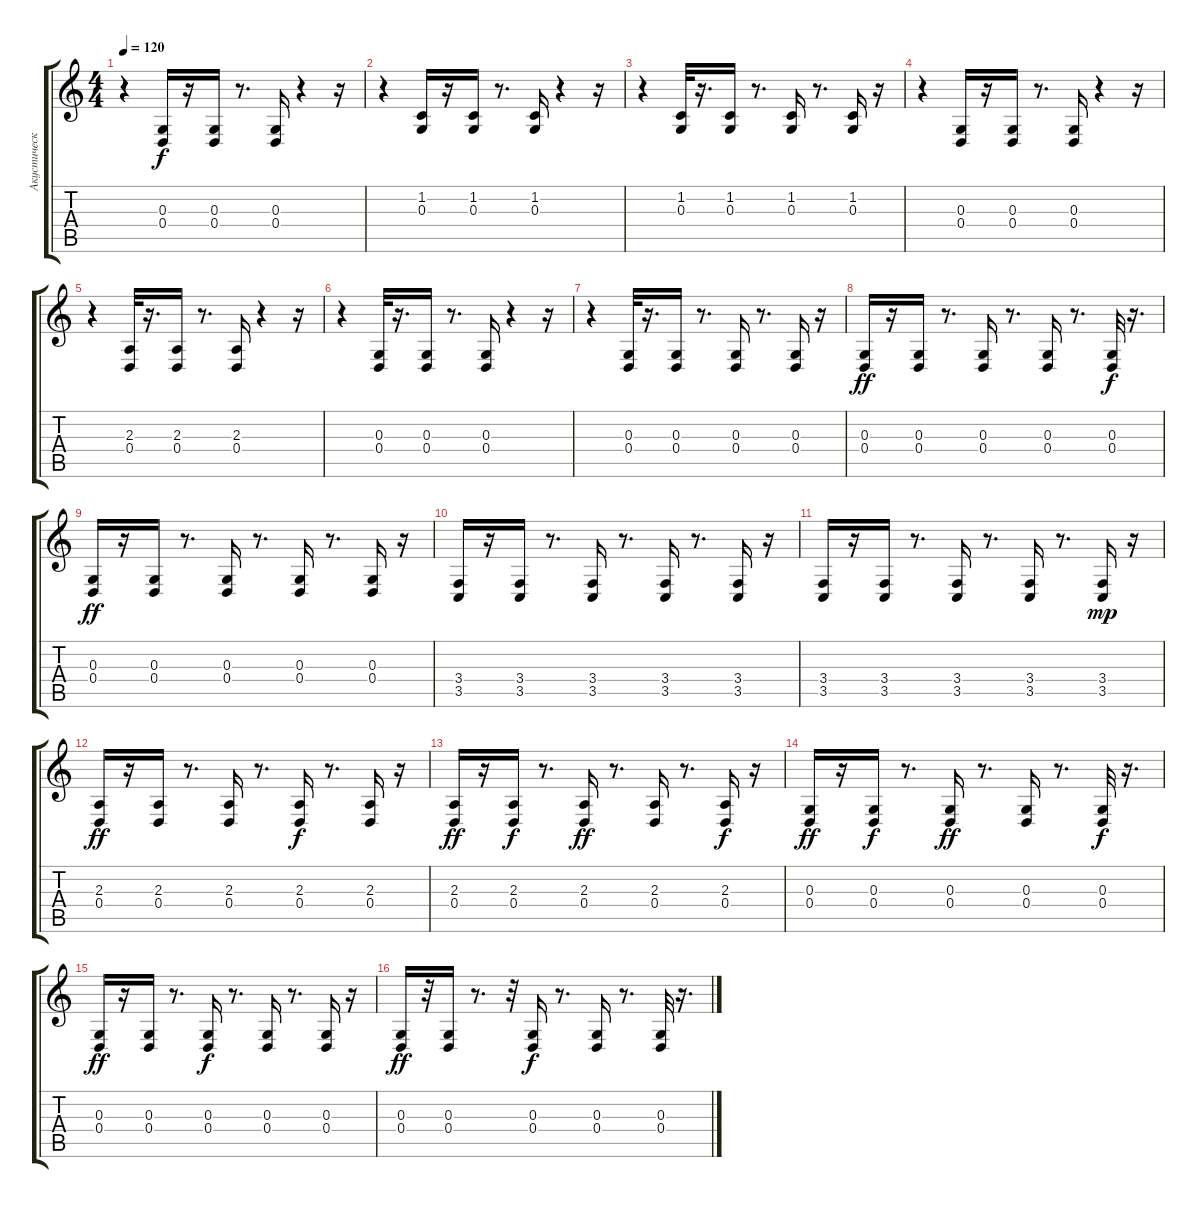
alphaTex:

\track ("Акустический Гранд Роял" "Акустическ") {instrument acousticgrandpiano}
\staff {score tabs}
\tuning (E4 B3 G3 D3 A2 E2) {hide}
\ts (4 4)
\tempo 120
\clef g2
\ks c
r.4{dy f} (0.3 0.4).16 r.16 (0.3 0.4).16 r.8{d} (0.3 0.4).16 r.4 r.16 |
r.4 (1.2 0.3).16 r.16 (1.2 0.3).16 r.8{d} (1.2 0.3).16 r.4 r.16 |
r.4 (1.2 0.3).32 r.16{d} (1.2 0.3).16 r.8{d} (1.2 0.3).16 r.8{d} (1.2 0.3).16 r.16 |
r.4 (0.3 0.4).16 r.16 (0.3 0.4).16 r.8{d} (0.3 0.4).16 r.4 r.16 |
r.4 (2.3 0.4).32 r.16{d} (2.3 0.4).16 r.8{d} (2.3 0.4).16 r.4 r.16 |
r.4 (0.3 0.4).32 r.16{d} (0.3 0.4).16 r.8{d} (0.3 0.4).16 r.4 r.16 |
r.4 (0.3 0.4).32 r.16{d} (0.3 0.4).16 r.8{d} (0.3 0.4).16 r.8{d} (0.3 0.4).16 r.16 |
(0.3 0.4).16{dy ff} r.16 (0.3 0.4).16 r.8{d} (0.3 0.4).16 r.8{d} (0.3 0.4).16 r.8{d} (0.3 0.4).32{dy f} r.16{d} |
(0.3 0.4).16{dy ff} r.16 (0.3 0.4).16 r.8{d} (0.3 0.4).16 r.8{d} (0.3 0.4).16 r.8{d} (0.3 0.4).16 r.16 |
(3.4 3.5).16 r.16 (3.4 3.5).16 r.8{d} (3.4 3.5).16 r.8{d} (3.4 3.5).16 r.8{d} (3.4 3.5).16 r.16 |
(3.4 3.5).16 r.16 (3.4 3.5).16 r.8{d} (3.4 3.5).16 r.8{d} (3.4 3.5).16 r.8{d} (3.4 3.5).16{dy mp} r.16 |
(2.3 0.4).16{dy ff} r.16 (2.3 0.4).16 r.8{d} (2.3 0.4).16 r.8{d} (2.3 0.4).16{dy f} r.8{d} (2.3 0.4).16 r.16 |
(2.3 0.4).16{dy ff} r.16 (2.3 0.4).16{dy f} r.8{d} (2.3 0.4).16{dy ff} r.8{d} (2.3 0.4).16 r.8{d} (2.3 0.4).16{dy f} r.16 |
(0.3 0.4).16{dy ff} r.16 (0.3 0.4).16{dy f} r.8{d} (0.3 0.4).16{dy ff} r.8{d} (0.3 0.4).16 r.8{d} (0.3 0.4).32{dy f} r.16{d} |
(0.3 0.4).16{dy ff} r.16 (0.3 0.4).16 r.8{d} (0.3 0.4).16{dy f} r.8{d} (0.3 0.4).16 r.8{d} (0.3 0.4).16 r.16 |
(0.3 0.4).16{dy ff} r.32 (0.3 0.4).16 r.8{d} r.32 (0.3 0.4).16{dy f} r.8{d} (0.3 0.4).16 r.8{d} (0.3 0.4).32 r.16{d}
